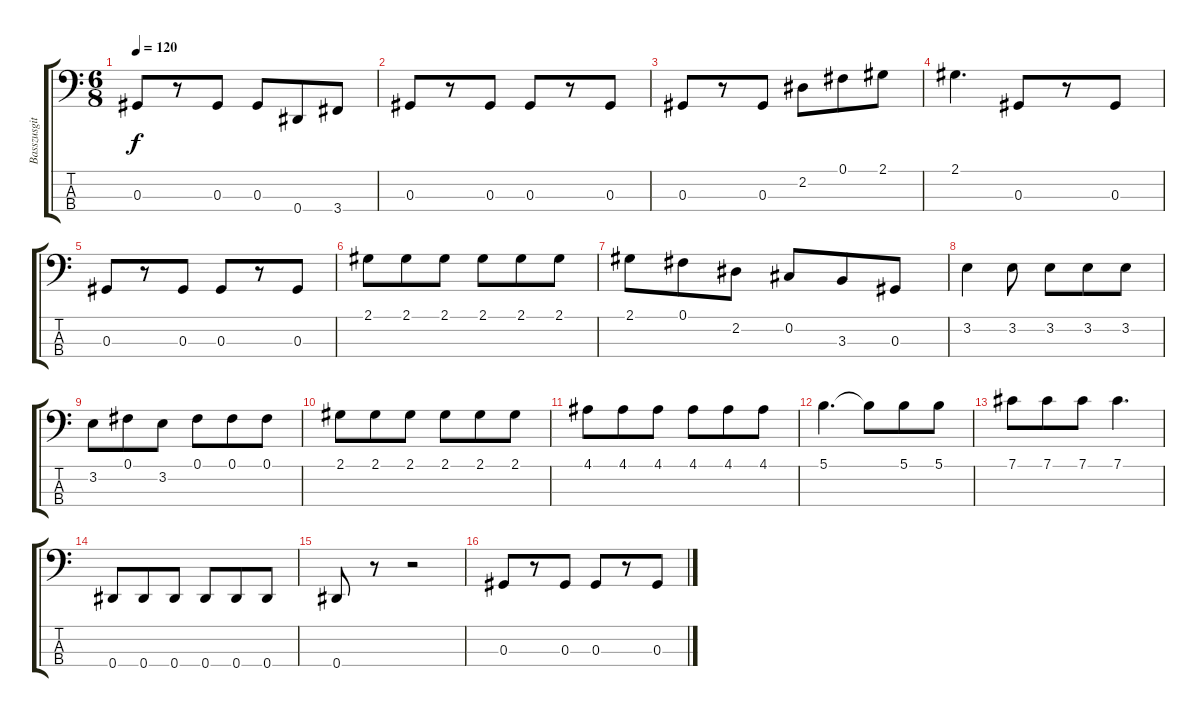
\track ("Basszusgitár (Yngwie Malmsteen)" "Basszusgit") {instrument electricbassfinger}
\staff {score tabs}
\tuning (Gb2 Db2 Ab1 Eb1) {hide}
\ts (6 8)
\tempo 120
\clef f4
\ks c
0.3.8{dy f} r.8 0.3.8 0.3.8 0.4.8 3.4.8 |
0.3.8 r.8 0.3.8 0.3.8 r.8 0.3.8 |
0.3.8 r.8 0.3.8 2.2.8 0.1.8 2.1.8 |
2.1.4{d} 0.3.8 r.8 0.3.8 |
0.3.8 r.8 0.3.8 0.3.8 r.8 0.3.8 |
2.1.8 2.1.8 2.1.8 2.1.8 2.1.8 2.1.8 |
2.1.8 0.1.8 2.2.8 0.2.8 3.3.8 0.3.8 |
3.2.4 3.2.8 3.2.8 3.2.8 3.2.8 |
3.2.8 0.1.8 3.2.8 0.1.8 0.1.8 0.1.8 |
2.1.8 2.1.8 2.1.8 2.1.8 2.1.8 2.1.8 |
4.1.8 4.1.8 4.1.8 4.1.8 4.1.8 4.1.8 |
5.1.4{d} 5.1{t}.8 5.1.8 5.1.8 |
7.1.8 7.1.8 7.1.8 7.1.4{d} |
0.4.8 0.4.8 0.4.8 0.4.8 0.4.8 0.4.8 |
0.4.8 r.8 r.2 |
0.3.8 r.8 0.3.8 0.3.8 r.8 0.3.8
